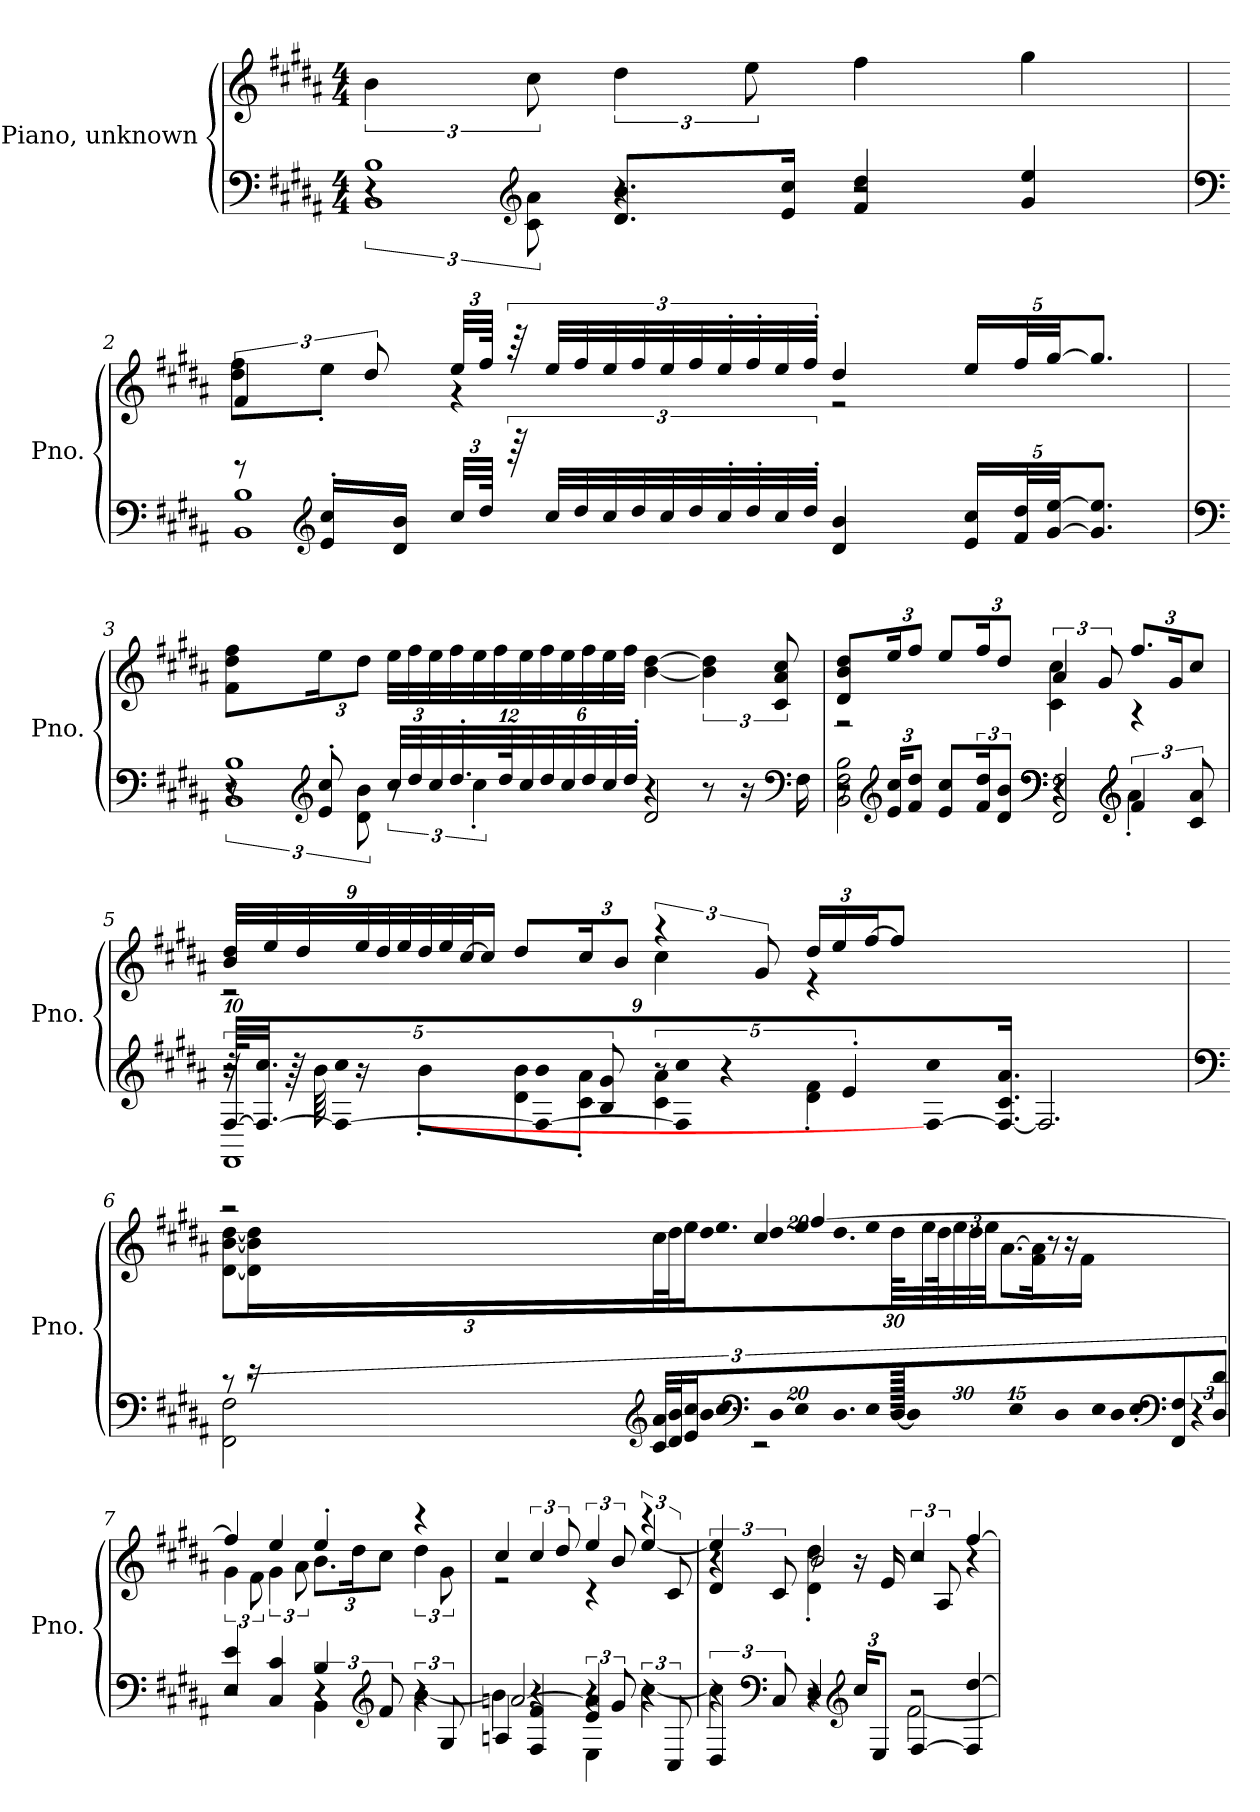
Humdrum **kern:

**kern	**kern
*part1	*part1
*staff2	*staff1
*I"Piano, unknown	*
*I'Pno.	*
*clefF4	*clefG2
*k[f#c#g#d#a#]	*k[f#c#g#d#a#]
*M4/4	*M4/4
*MM120	*MM120
=1	=1
*^	*
*	*^	*
4r	6r	1BB 1B	6b\
*clefG2	*	*	*
.	12c#\ 12a#\	.	12cc#\
8.d#/ 8.b/L	4r	.	6dd#\
.	.	.	12ee\
16e/ 16cc#/Jk	.	.	.
4f#/ 4dd#/	2r	.	4ff#\
4g#/ 4ee/	.	.	4gg#\
*v	*v	*v	*
=2	=2
*clefF4	*
*^	*^
8r	1BB 1B	6f#/	8dd#\ 8ff#\L
*clefG2	*	*	*
16e/' 16cc#/'LL	.	.	8ee'\J
.	.	12dd#/	.
16d#/ 16b/JJ	.	.	.
*Xbrackettup	*	*Xbrackettup	*
48cc#/LLL	.	48ee/LLL	4r
96dd#/JJJk	.	96ff#/JJJk	.
*brackettup	*	*brackettup	*
96r	.	96r	.
48cc#/LLL	.	48ee/LLL	.
*Xbrackettup	*	*Xbrackettup	*
48dd#/	.	48ff#/	.
48cc#/	.	48ee/	.
48dd#/	.	48ff#/	.
48cc#/	.	48ee/	.
48dd#/	.	48ff#/	.
48cc#'/	.	48ee'/	.
48dd#'/	.	48ff#'/	.
48cc#/	.	48ee/	.
48dd#'/JJJ	.	48ff#'/JJJ	.
4d#/ 4b/	.	4dd#/	2r
20e/ 20cc#/LL	.	20ee/LL	.
40f#/ 40dd#/L	.	40ff#/L	.
[40g#/ [40ee/JJ	.	[40gg#/JJ	.
10.g#/] 10.ee/]J	.	10.gg#/J]	.
*v	*v	*	*
*	*v	*v
!!LO:LB:g=z
=3	=3
*clefF4	*
*^	*
*	*brackettup	*
*	*^	*
8r	6r	1BB 1B	8f#\ 8dd#\ 8ff#\L
*clefG2	*	*	*
8e/' 8cc#/'	.	.	24ee\K
.	12d#\ 12b\	.	12dd#\J
*Xbrackettup	*	*	*
48cc#/LLL	12r	.	48ee\LLL
48dd#/	.	.	48ff#\
48cc#/	.	.	48ee\
32.dd#'/	.	.	48ff#\
.	6cc#'\	.	48ee\
.	.	.	48ff#\
64dd#/K	.	.	.
48cc#/	.	.	48ee\
48dd#/	.	.	48ff#\
48cc#/	.	.	48ee\
48dd#/	.	.	48ff#\
48cc#/	.	.	48ee\
48dd#'/JJJ	.	.	48ff#\JJJ
2d#/	4r	.	[4b\ [4dd#\
*	*	*	*brackettup
.	8r	.	6b\] 6dd#\]
.	16r	.	.
.	.	.	12c#/ 12a#/ 12cc#/
*clefF4	*	*	*
.	16F#\	.	.
=4	=4	=4	=4
*	*	*	*^
8r	2BB\ 2F#\ 2B\	2r	8d#/ 8b/ 8dd#/L	2r
*clefG2	*	*	*	*
*	*	*	*Xbrackettup	*
24e/ 24cc#/KL	.	.	24ee/K	.
12f#/ 12dd#/J	.	.	12ff#/J	.
8e/ 8cc#/L	.	.	8ee/L	.
24f#/ 24dd#/K	.	.	24ff#/K	.
12d#/ 12b/J	.	.	12dd#/J	.
*clefF4	*	*	*	*
*	*	*	*brackettup	*
4r	4r	2FF#/ 2F#/	6a#/	4c#\ 4cc#\
.	.	.	12g#/	.
*clefG2	*	*	*	*
*brackettup	*	*	*Xbrackettup	*
6f#/	4a#'\	.	12.ff#/L	4r
.	.	.	24g#/K	.
12c#/ 12a#/	.	.	12cc#/J	.
*v	*v	*v	*	*
!!LO:LB:g=z	!!
=5	=5	=5
*Xbrackettup	*	*
!LO:N:vis=64	!	!
*^	*	*
*	*^	*	*
*	*	*brackettup	*	*
*	*	*^	*	*
[640%9F#/KLLL	32r	5%2r	1FF#	48b/ 48dd#/LLL	2r
36.F#/_ 36.cc#/	.	.	.	.	.
.	.	.	.	48ee/	.
.	64r	.	.	.	.
.	.	.	.	48dd#/	.
.	64b\	.	.	.	.
!LO:N:vis=32	!	!	!	!	!
1920%53F#/_ 1920%53cc#/	.	.	.	.	.
.	16r	.	.	48ee/	.
!LO:N:vis=32	!	!	!	!	!
1920%53F#/_ 1920%53b/	.	.	.	48dd#/	.
.	.	.	.	48ee/	.
!LO:N:vis=32	!	!	!	!	!
1920%53F#/_ 1920%53cc#/	.	.	.	.	.
.	8b'\L	.	.	48dd#/	.
1920ryy	.	.	.	.	.
!LO:N:vis=32	!	!	!	!	!
1920%53F#/_ 1920%53cc#/J	.	.	.	.	.
.	.	.	.	48ee/	.
18.F#/_ 18.c#/ 18.a#/JJ	.	.	.	[48cc#/J	.
.	.	.	.	16cc#/JJ]	.
2.F#/]	8d#\ 8b\	.	.	8dd#/L	.
.	8c#\' 8a#\'J	.	.	24cc#/K	.
.	.	10B/ 10g#/	.	.	.
.	.	.	.	12b/J	.
*	*	*	*	*brackettup	*
.	4c#\ 4a#\	10r	.	6r	4cc#\
.	.	5r	.	.	.
.	.	.	.	12g#/	.
*	*	*	*	*Xbrackettup	*
.	4d#\' 4f#\'	.	.	24dd#/LL	4r
.	.	.	.	24ee/	.
.	.	5e'/	.	.	.
.	.	.	.	[24ff#/J	.
.	.	.	.	8ff#/J]	.
*v	*v	*v	*v	*	*
!!LO:LB:g=z	!!
=6	=6	=6
*clefF4	*	*
*^	*	*
8r	2FF#\ 2F#\	2r	[8d#\ [8b\ [8dd#\L
24r	.	.	24d#\] 24b\] 24dd#\]L
*clefG2	*	*	*
48c#/ 48a#/LLL	.	.	48cc#\L
*Xbrackettup	*	*	*
48d#/ 48b/J	.	.	48dd#\J
24e/ 24cc#/	.	.	24ee\
!LO:N:vis=64	!	!	!LO:N:vis=64
960%17b/LL	.	.	960%17dd#\LL
!LO:N:vis=64.	!	!	!LO:N:vis=64.
640%17cc#/	.	.	640%17ee\
1920ryy	.	.	1920ryy
!LO:N:vis=64	!	!	!LO:N:vis=64
960%17b/	.	.	960%17dd#\
!LO:N:vis=64	!	!	!LO:N:vis=64
960%17cc#/	.	.	960%17ee\
!LO:N:vis=64.	!	!	!LO:N:vis=64.
640%17b/	.	.	640%17dd#\
1920ryy	.	.	1920ryy
!LO:N:vis=64	!	!	!LO:N:vis=64
960%17cc#/J	.	.	960%17ee\
[960b/	.	.	64dd#\J
960%19b/]	.	.	.
.	.	.	32ee\
48cc#/	.	.	.
48b/	.	.	.
.	.	.	64dd#\K
48cc#/	.	.	48ee\
48b/	.	.	48dd#\
48cc#'/JJJ	.	.	48ee\JJJ
*clefF4	*	*	*
4FF#/ 4F#/	2r	4cc#/	[8.a#\L
.	.	.	16f#\ 16a#\]Jk
*brackettup	*	*	*
6r	.	[4ff#/	8r
.	.	.	16r
12D#/ 12d#/	.	.	.
.	.	.	16f#\
=7	=7	=7	=7
*	*^	*	*
*	*	*	*	*brackettup
4E/ 4e/	2r	2r	4ff#/]	6g#\
.	.	.	.	12f#\
4C#/ 4c#/	.	.	4ee/	6g#\
.	.	.	.	12a#\
*	*	*	*	*Xbrackettup
6r	4BB\	4B/	4ee'/	12.b\L
.	.	.	.	24dd#\K
*clefG2	*	*	*	*
12f#/	.	.	.	12cc#\J
*	*	*	*	*brackettup
6r	[4b\	4r	4r	6dd#\
12G#/	.	.	.	12g#\
!!LO:LB:g=z	!!
=8	=8	=8	=8	=8
4An/	4b\]	[2an/	4cc#/	2r
4F#/ 4f#/	4r	.	6cc#/	.
.	.	.	12dd#/	.
6r	4E\	4e/ 4a/]	6ee/	4r
12g#/	.	.	12b/	.
6r	[4cc#\	4r	6r	[4ee/
12C#/	.	.	12c#/	.
=9	=9	=9	=9	=9
*	*	*	*	*^
6D#/	4cc#\]	4r	6d#/	4r	4ee/]
*clefF4	*	*	*	*	*
12C#/	.	.	12c#/	.	.
8r	4r	4D#/	8r	4d#\' 4dd#\'	2b/
*clefG2	*	*	*	*	*
*Xbrackettup	*	*	*	*	*
24cc#/KL	.	.	16r	.	.
12E/J	.	.	.	.	.
.	.	.	16e/	.	.
[4F#/	[2f#\	2r	6cc#/	2r	.
.	.	.	12A#/	.	.
4F#/] [4dd#/	.	.	[4ff#/	.	4r
*v	*v	*v	*	*	*
*	*v	*v	*v
=	=
*-	*-
